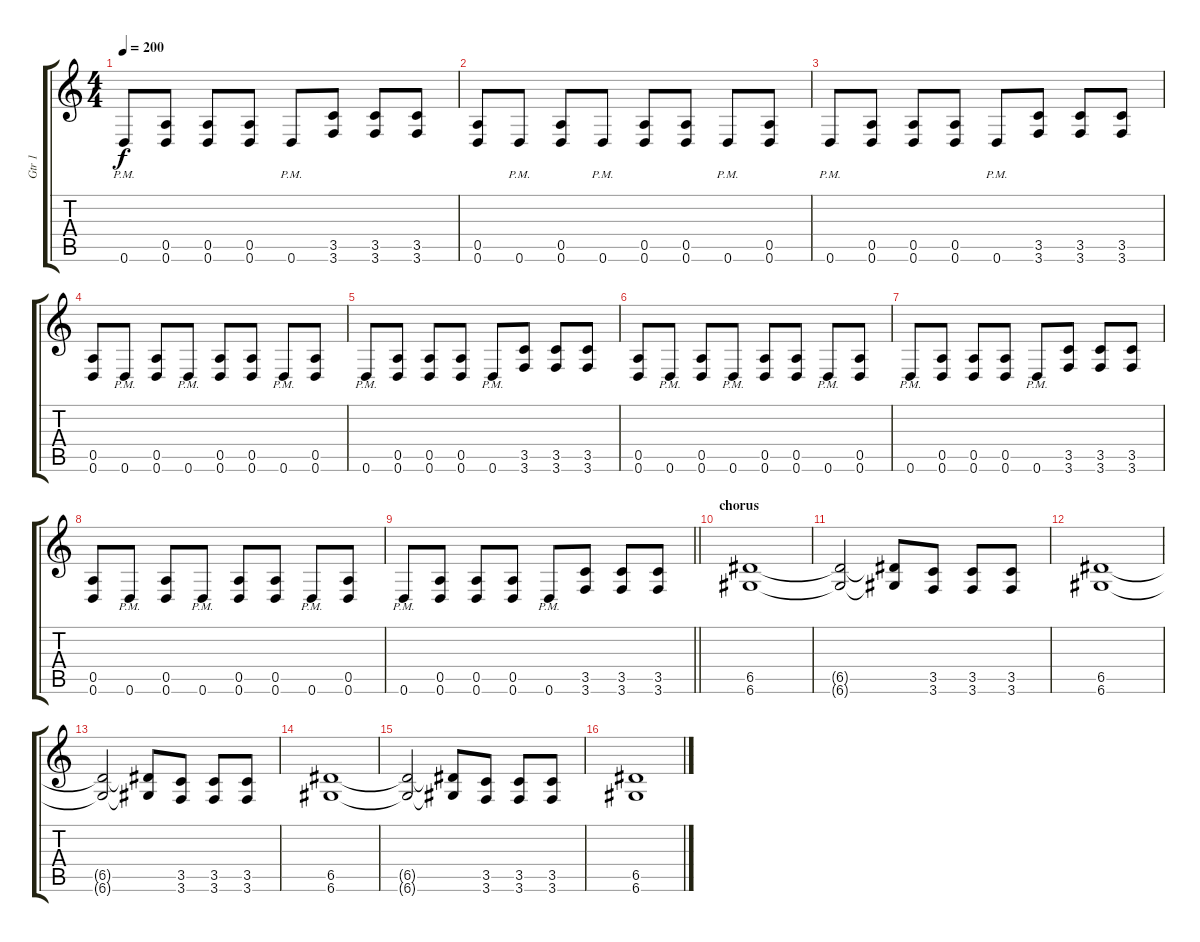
\track ("Gtr 1" "Gtr 1") {instrument distortionguitar}
\staff {score tabs}
\tuning (E4 B3 G3 D3 A2 D2) {hide}
\ts (4 4)
\tempo 200
\clef g2
\ks c
0.6{pm}.8{dy f} (0.5 0.6).8 (0.5 0.6).8 (0.5 0.6).8 0.6{pm}.8 (3.5 3.6).8 (3.5 3.6).8 (3.5 3.6).8 |
(0.5 0.6).8 0.6{pm}.8 (0.5 0.6).8 0.6{pm}.8 (0.5 0.6).8 (0.5 0.6).8 0.6{pm}.8 (0.5 0.6).8 |
0.6{pm}.8 (0.5 0.6).8 (0.5 0.6).8 (0.5 0.6).8 0.6{pm}.8 (3.5 3.6).8 (3.5 3.6).8 (3.5 3.6).8 |
(0.5 0.6).8 0.6{pm}.8 (0.5 0.6).8 0.6{pm}.8 (0.5 0.6).8 (0.5 0.6).8 0.6{pm}.8 (0.5 0.6).8 |
0.6{pm}.8 (0.5 0.6).8 (0.5 0.6).8 (0.5 0.6).8 0.6{pm}.8 (3.5 3.6).8 (3.5 3.6).8 (3.5 3.6).8 |
(0.5 0.6).8 0.6{pm}.8 (0.5 0.6).8 0.6{pm}.8 (0.5 0.6).8 (0.5 0.6).8 0.6{pm}.8 (0.5 0.6).8 |
0.6{pm}.8 (0.5 0.6).8 (0.5 0.6).8 (0.5 0.6).8 0.6{pm}.8 (3.5 3.6).8 (3.5 3.6).8 (3.5 3.6).8 |
(0.5 0.6).8 0.6{pm}.8 (0.5 0.6).8 0.6{pm}.8 (0.5 0.6).8 (0.5 0.6).8 0.6{pm}.8 (0.5 0.6).8 |
\barLineRight lightlight
0.6{pm}.8 (0.5 0.6).8 (0.5 0.6).8 (0.5 0.6).8 0.6{pm}.8 (3.5 3.6).8 (3.5 3.6).8 (3.5 3.6).8 |
\section ("" "chorus")
(6.5 6.6).1 |
(6.5{t} 6.6{t}).2 (6.5{t} 6.6{t}).8 (3.5 3.6).8 (3.5 3.6).8 (3.5 3.6).8 |
(6.5 6.6).1 |
(6.5{t} 6.6{t}).2 (6.5{t} 6.6{t}).8 (3.5 3.6).8 (3.5 3.6).8 (3.5 3.6).8 |
(6.5 6.6).1 |
(6.5{t} 6.6{t}).2 (6.5{t} 6.6{t}).8 (3.5 3.6).8 (3.5 3.6).8 (3.5 3.6).8 |
(6.5 6.6).1
